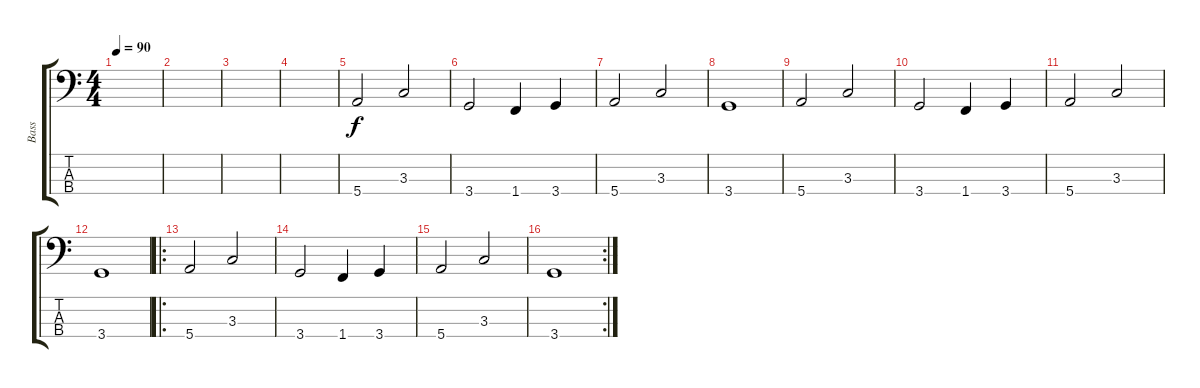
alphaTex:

\track ("Bass" "Bass") {instrument electricbassfinger}
\staff {score tabs}
\tuning (G2 D2 A1 E1) {hide}
\ts (4 4)
\tempo 90
\clef f4
\ks c
|
|
|
|
5.4.2 3.3.2 |
3.4.2 1.4.4 3.4.4 |
5.4.2 3.3.2 |
3.4.1 |
5.4.2 3.3.2 |
3.4.2 1.4.4 3.4.4 |
5.4.2 3.3.2 |
3.4.1 |
\ro
5.4.2 3.3.2 |
3.4.2 1.4.4 3.4.4 |
5.4.2 3.3.2 |
\rc 2
3.4.1
